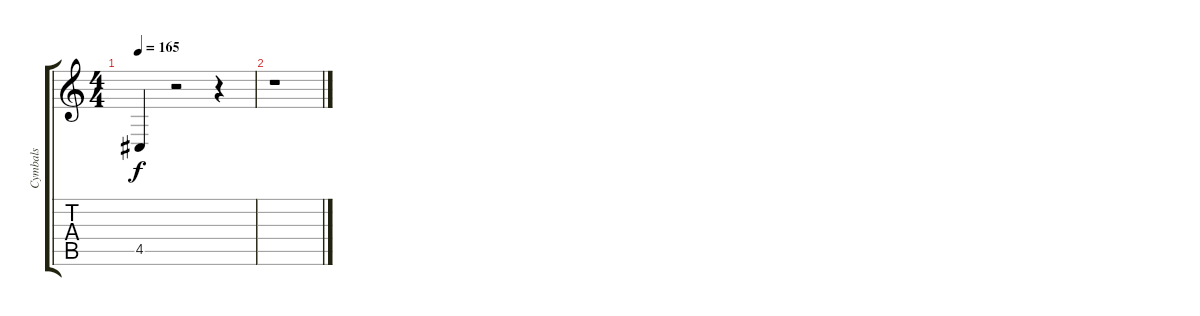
\track ("Cymbals" "Cymbals") {instrument drawbarorgan}
\staff {score tabs}
\tuning (E4 B3 G3 D3 A2 E2) {hide}
\ts (4 4)
\tempo 165
\clef g2
\ks c
4.5.4{dy f} r.2 r.4 |
r.1
